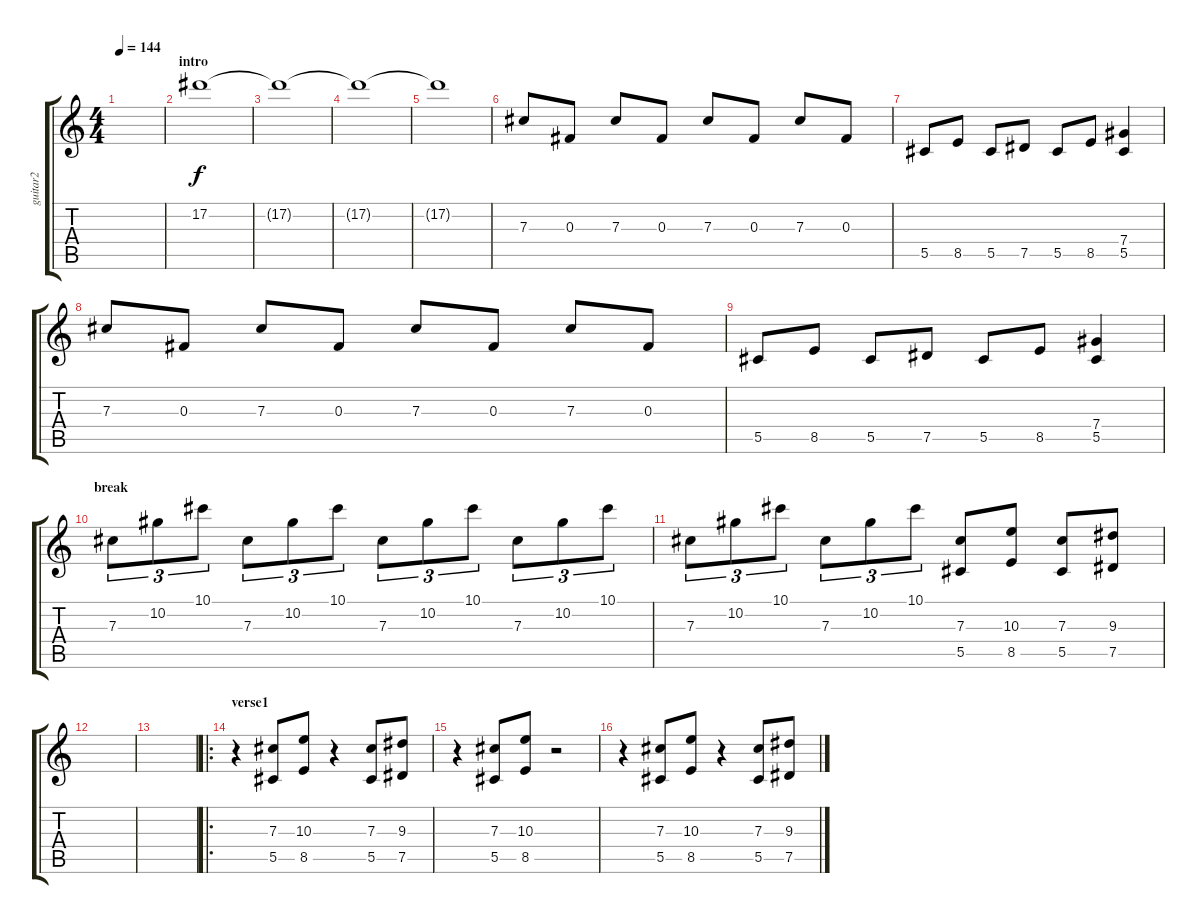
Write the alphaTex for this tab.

\track ("guitar2" "guitar2") {instrument distortionguitar}
\staff {score tabs}
\tuning (Eb4 Bb3 Gb3 Db3 Ab2 Db2) {hide}
\ts (4 4)
\tempo 144
\clef g2
\ks c
|
\section ("" "intro")
17.2.1{volume 8} |
17.2{t}.1 |
17.2{t}.1 |
17.2{t}.1 |
7.3.8{volume 15} 0.3.8 7.3.8 0.3.8 7.3.8 0.3.8 7.3.8 0.3.8 |
5.5.8 8.5.8 5.5.8 7.5.8 5.5.8 8.5.8 (7.4 5.5).4 |
7.3.8 0.3.8 7.3.8 0.3.8 7.3.8 0.3.8 7.3.8 0.3.8 |
5.5.8 8.5.8 5.5.8 7.5.8 5.5.8 8.5.8 (7.4 5.5).4 |
\section ("" "break")
7.3.8{tu (3 2)} 10.2.8{tu (3 2)} 10.1.8{tu (3 2)} 7.3.8{tu (3 2)} 10.2.8{tu (3 2)} 10.1.8{tu (3 2)} 7.3.8{tu (3 2)} 10.2.8{tu (3 2)} 10.1.8{tu (3 2)} 7.3.8{tu (3 2)} 10.2.8{tu (3 2)} 10.1.8{tu (3 2)} |
7.3.8{tu (3 2)} 10.2.8{tu (3 2)} 10.1.8{tu (3 2)} 7.3.8{tu (3 2)} 10.2.8{tu (3 2)} 10.1.8{tu (3 2)} (7.3 5.5).8 (10.3 8.5).8 (7.3 5.5).8 (9.3 7.5).8 |
|
|
\ro
\section ("" "verse1")
r.4 (7.3 5.5).8 (10.3 8.5).8 r.4 (7.3 5.5).8 (9.3 7.5).8 |
r.4 (7.3 5.5).8 (10.3 8.5).8 r.2 |
r.4 (7.3 5.5).8 (10.3 8.5).8 r.4 (7.3 5.5).8 (9.3 7.5).8
